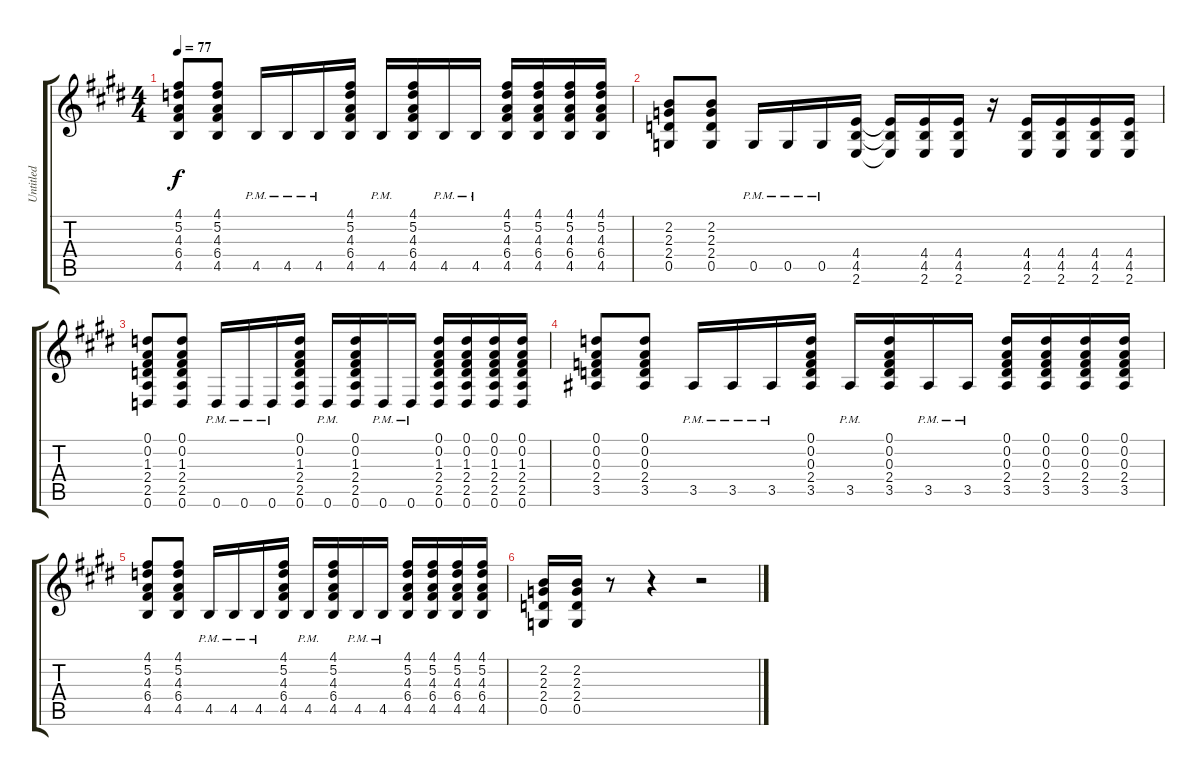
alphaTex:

\track ("Untitled" "Untitled") {instrument overdrivenguitar}
\staff {score tabs}
\tuning (D4 A3 F3 C3 G2 D2) {hide}
\ts (4 4)
\tempo 77
\clef g2
\ks e
(4.1 5.2 4.3 6.4 4.5).8{dy f} (4.1 5.2 4.3 6.4 4.5).8 4.5{pm}.16 4.5{pm}.16 4.5{pm}.16 (4.1 5.2 4.3 6.4 4.5).16 4.5{pm}.16 (4.1 5.2 4.3 6.4 4.5).16 4.5{pm}.16 4.5{pm}.16 (4.1 5.2 4.3 6.4 4.5).16 (4.1 5.2 4.3 6.4 4.5).16 (4.1 5.2 4.3 6.4 4.5).16 (4.1 5.2 4.3 6.4 4.5).16 |
\ks c#minor
(2.2 2.3 2.4 0.5).8 (2.2 2.3 2.4 0.5).8 0.5{pm}.16 0.5{pm}.16 0.5{pm}.16 (4.4 4.5 2.6).16 (4.4{t} 4.5{t} 2.6{t}).16 (4.4 4.5 2.6).16 (4.4 4.5 2.6).16 r.16 (4.4 4.5 2.6).16 (4.4 4.5 2.6).16 (4.4 4.5 2.6).16 (4.4 4.5 2.6).16 |
(0.1 0.2 1.3 2.4 2.5 0.6).8 (0.1 0.2 1.3 2.4 2.5 0.6).8 0.6{pm}.16 0.6{pm}.16 0.6{pm}.16 (0.1 0.2 1.3 2.4 2.5 0.6).16 0.6{pm}.16 (0.1 0.2 1.3 2.4 2.5 0.6).16 0.6{pm}.16 0.6{pm}.16 (0.1 0.2 1.3 2.4 2.5 0.6).16 (0.1 0.2 1.3 2.4 2.5 0.6).16 (0.1 0.2 1.3 2.4 2.5 0.6).16 (0.1 0.2 1.3 2.4 2.5 0.6).16 |
\ks e
(0.1 0.2 0.3 2.4 3.5).8 (0.1 0.2 0.3 2.4 3.5).8 3.5{pm}.16 3.5{pm}.16 3.5{pm}.16 (0.1 0.2 0.3 2.4 3.5).16 3.5{pm}.16 (0.1 0.2 0.3 2.4 3.5).16 3.5{pm}.16 3.5{pm}.16 (0.1 0.2 0.3 2.4 3.5).16 (0.1 0.2 0.3 2.4 3.5).16 (0.1 0.2 0.3 2.4 3.5).16 (0.1 0.2 0.3 2.4 3.5).16 |
\ks c#minor
(4.1 5.2 4.3 6.4 4.5).8 (4.1 5.2 4.3 6.4 4.5).8 4.5{pm}.16 4.5{pm}.16 4.5{pm}.16 (4.1 5.2 4.3 6.4 4.5).16 4.5{pm}.16 (4.1 5.2 4.3 6.4 4.5).16 4.5{pm}.16 4.5{pm}.16 (4.1 5.2 4.3 6.4 4.5).16 (4.1 5.2 4.3 6.4 4.5).16 (4.1 5.2 4.3 6.4 4.5).16 (4.1 5.2 4.3 6.4 4.5).16 |
(2.2 2.3 2.4 0.5).16 (2.2 2.3 2.4 0.5).16 r.8 r.4 r.2
